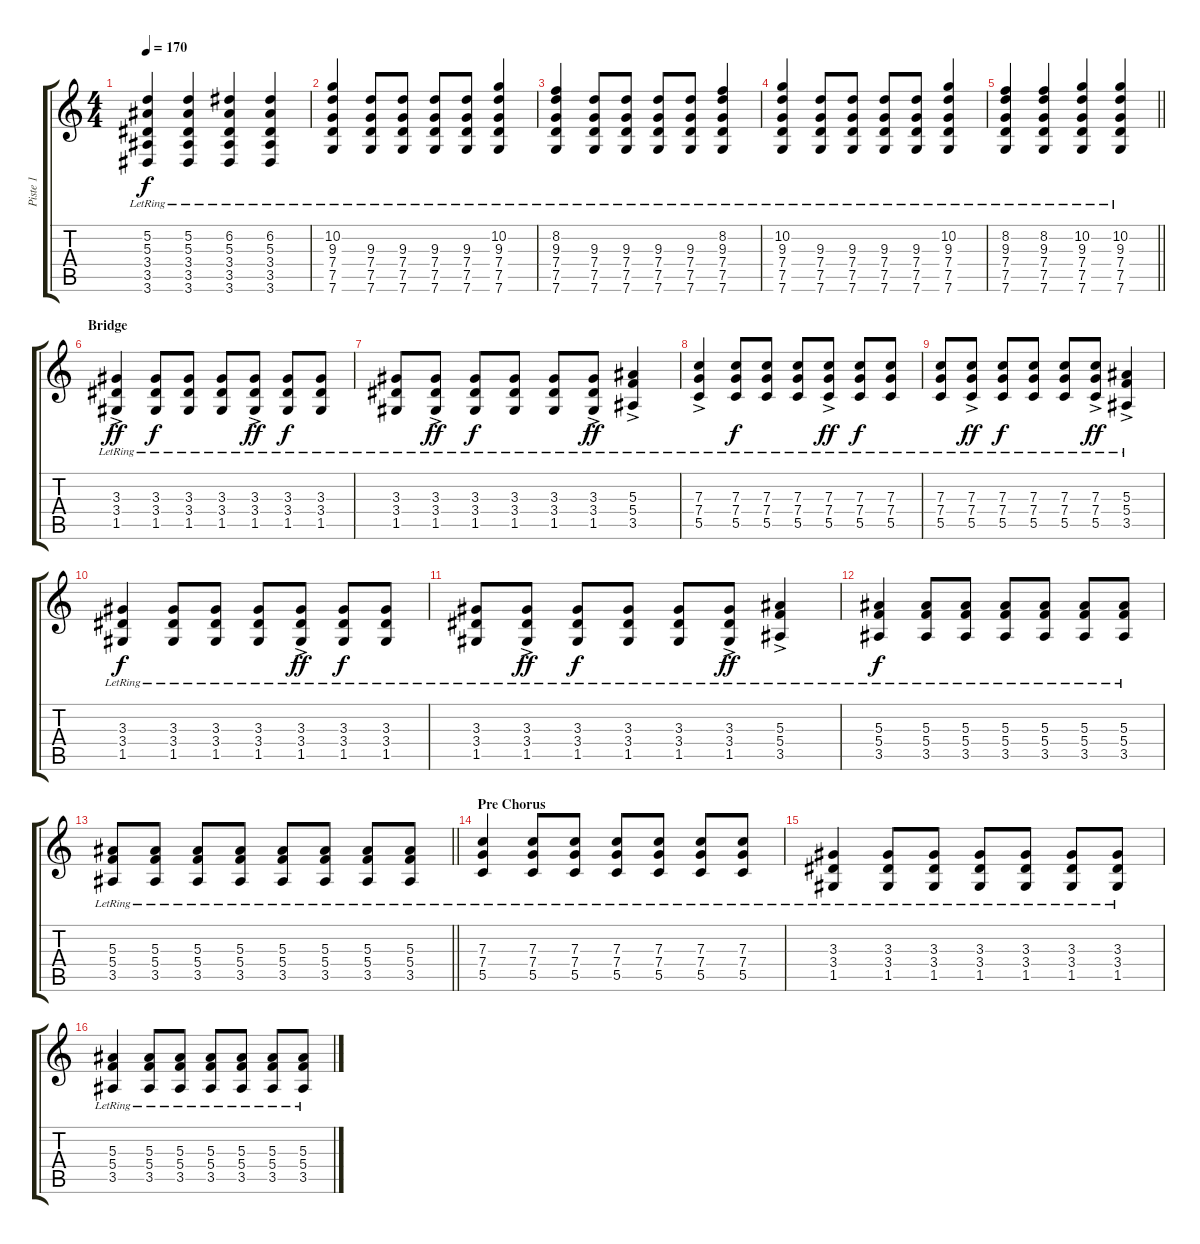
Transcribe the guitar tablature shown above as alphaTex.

\track ("Piste 1" "Piste 1") {instrument acousticguitarsteel}
\staff {score tabs}
\tuning (D4 A3 F3 C3 G2 C2) {hide}
\ts (4 4)
\tempo 170
\clef g2
\ks c
(5.2{lr} 5.3{lr} 3.4{lr} 3.5{lr} 3.6{lr}).4{dy f} (5.2{lr} 5.3{lr} 3.4{lr} 3.5{lr} 3.6{lr}).4 (6.2{lr} 5.3{lr} 3.4{lr} 3.5{lr} 3.6{lr}).4 (6.2{lr} 5.3{lr} 3.4{lr} 3.5{lr} 3.6{lr}).4 |
(10.2{lr} 9.3{lr} 7.4{lr} 7.5{lr} 7.6{lr}).4 (9.3{lr} 7.4{lr} 7.5{lr} 7.6{lr}).8 (9.3{lr} 7.4{lr} 7.5{lr} 7.6{lr}).8 (9.3{lr} 7.4{lr} 7.5{lr} 7.6{lr}).8 (9.3{lr} 7.4{lr} 7.5{lr} 7.6{lr}).8 (10.2{lr} 9.3{lr} 7.4{lr} 7.5{lr} 7.6{lr}).4 |
(8.2{lr} 9.3{lr} 7.4{lr} 7.5{lr} 7.6{lr}).4 (9.3{lr} 7.4{lr} 7.5{lr} 7.6{lr}).8 (9.3{lr} 7.4{lr} 7.5{lr} 7.6{lr}).8 (9.3{lr} 7.4{lr} 7.5{lr} 7.6{lr}).8 (9.3{lr} 7.4{lr} 7.5{lr} 7.6{lr}).8 (8.2{lr} 9.3{lr} 7.4{lr} 7.5{lr} 7.6{lr}).4 |
(10.2{lr} 9.3{lr} 7.4{lr} 7.5{lr} 7.6{lr}).4 (9.3{lr} 7.4{lr} 7.5{lr} 7.6{lr}).8 (9.3{lr} 7.4{lr} 7.5{lr} 7.6{lr}).8 (9.3{lr} 7.4{lr} 7.5{lr} 7.6{lr}).8 (9.3{lr} 7.4{lr} 7.5{lr} 7.6{lr}).8 (10.2{lr} 9.3{lr} 7.4{lr} 7.5{lr} 7.6{lr}).4 |
\barLineRight lightlight
(8.2{lr} 9.3{lr} 7.4{lr} 7.5{lr} 7.6{lr}).4 (8.2{lr} 9.3{lr} 7.4{lr} 7.5{lr} 7.6{lr}).4 (10.2{lr} 9.3{lr} 7.4{lr} 7.5{lr} 7.6{lr}).4 (10.2{lr} 9.3{lr} 7.4{lr} 7.5{lr} 7.6{lr}).4 |
\section ("" "Bridge")
(3.3{ac lr} 3.4{lr} 1.5{lr}).4{dy ff} (3.3{lr} 3.4{lr} 1.5{lr}).8{dy f} (3.3{lr} 3.4{lr} 1.5{lr}).8 (3.3{lr} 3.4{lr} 1.5{lr}).8 (3.3{ac lr} 3.4{lr} 1.5{lr}).8{dy ff} (3.3{lr} 3.4{lr} 1.5{lr}).8{dy f} (3.3{lr} 3.4{lr} 1.5{lr}).8 |
(3.3{lr} 3.4{lr} 1.5{lr}).8 (3.3{ac lr} 3.4{lr} 1.5{lr}).8{dy ff} (3.3{lr} 3.4{lr} 1.5{lr}).8{dy f} (3.3{lr} 3.4{lr} 1.5{lr}).8 (3.3{lr} 3.4{lr} 1.5{lr}).8 (3.3{ac lr} 3.4{lr} 1.5{lr}).8{dy ff} (5.3{ac lr} 5.4{lr} 3.5{lr}).4 |
(7.3{ac lr} 7.4{lr} 5.5{lr}).4 (7.3{lr} 7.4{lr} 5.5{lr}).8{dy f} (7.3{lr} 7.4{lr} 5.5{lr}).8 (7.3{lr} 7.4{lr} 5.5{lr}).8 (7.3{ac lr} 7.4{lr} 5.5{lr}).8{dy ff} (7.3{lr} 7.4{lr} 5.5{lr}).8{dy f} (7.3{lr} 7.4{lr} 5.5{lr}).8 |
(7.3 7.4 5.5{lr}).8 (7.3{ac lr} 7.4{lr} 5.5{lr}).8{dy ff} (7.3{lr} 7.4{lr} 5.5{lr}).8{dy f} (7.3{lr} 7.4{lr} 5.5{lr}).8 (7.3{lr} 7.4{lr} 5.5{lr}).8 (7.3{ac lr} 7.4 5.5).8{dy ff} (5.3 5.4 3.5{ac lr}).4 |
(3.3{lr} 3.4{lr} 1.5{lr}).4{dy f} (3.3{lr} 3.4{lr} 1.5{lr}).8 (3.3{lr} 3.4{lr} 1.5{lr}).8 (3.3{lr} 3.4{lr} 1.5{lr}).8 (3.3{ac lr} 3.4{lr} 1.5{lr}).8{dy ff} (3.3{lr} 3.4{lr} 1.5{lr}).8{dy f} (3.3{lr} 3.4{lr} 1.5{lr}).8 |
(3.3{lr} 3.4{lr} 1.5{lr}).8 (3.3{ac lr} 3.4{lr} 1.5{lr}).8{dy ff} (3.3{lr} 3.4{lr} 1.5{lr}).8{dy f} (3.3{lr} 3.4{lr} 1.5{lr}).8 (3.3{lr} 3.4{lr} 1.5{lr}).8 (3.3{ac lr} 3.4{lr} 1.5{lr}).8{dy ff} (5.3{ac lr} 5.4{lr} 3.5{lr}).4 |
(5.3{lr} 5.4{lr} 3.5{lr}).4{dy f} (5.3{lr} 5.4{lr} 3.5{lr}).8 (5.3{lr} 5.4{lr} 3.5{lr}).8 (5.3{lr} 5.4{lr} 3.5{lr}).8 (5.3{lr} 5.4{lr} 3.5{lr}).8 (5.3{lr} 5.4{lr} 3.5{lr}).8 (5.3{lr} 5.4{lr} 3.5{lr}).8 |
\barLineRight lightlight
(5.3{lr} 5.4{lr} 3.5{lr}).8 (5.3{lr} 5.4{lr} 3.5{lr}).8 (5.3{lr} 5.4{lr} 3.5{lr}).8 (5.3{lr} 5.4{lr} 3.5{lr}).8 (5.3{lr} 5.4{lr} 3.5{lr}).8 (5.3{lr} 5.4{lr} 3.5{lr}).8 (5.3{lr} 5.4{lr} 3.5{lr}).8 (5.3{lr} 5.4{lr} 3.5{lr}).8 |
\section ("" "Pre Chorus")
(7.3{lr} 7.4{lr} 5.5{lr}).4 (7.3{lr} 7.4{lr} 5.5{lr}).8 (7.3{lr} 7.4{lr} 5.5{lr}).8 (7.3{lr} 7.4{lr} 5.5{lr}).8 (7.3{lr} 7.4{lr} 5.5{lr}).8 (7.3{lr} 7.4{lr} 5.5{lr}).8 (7.3{lr} 7.4{lr} 5.5{lr}).8 |
(3.3{lr} 3.4{lr} 1.5{lr}).4 (3.3{lr} 3.4{lr} 1.5{lr}).8 (3.3{lr} 3.4{lr} 1.5{lr}).8 (3.3{lr} 3.4{lr} 1.5{lr}).8 (3.3{lr} 3.4{lr} 1.5{lr}).8 (3.3{lr} 3.4{lr} 1.5{lr}).8 (3.3{lr} 3.4{lr} 1.5{lr}).8 |
(5.3{lr} 5.4{lr} 3.5{lr}).4 (5.3{lr} 5.4{lr} 3.5{lr}).8 (5.3{lr} 5.4{lr} 3.5{lr}).8 (5.3{lr} 5.4{lr} 3.5{lr}).8 (5.3{lr} 5.4{lr} 3.5{lr}).8 (5.3{lr} 5.4{lr} 3.5{lr}).8 (5.3{lr} 5.4{lr} 3.5{lr}).8
